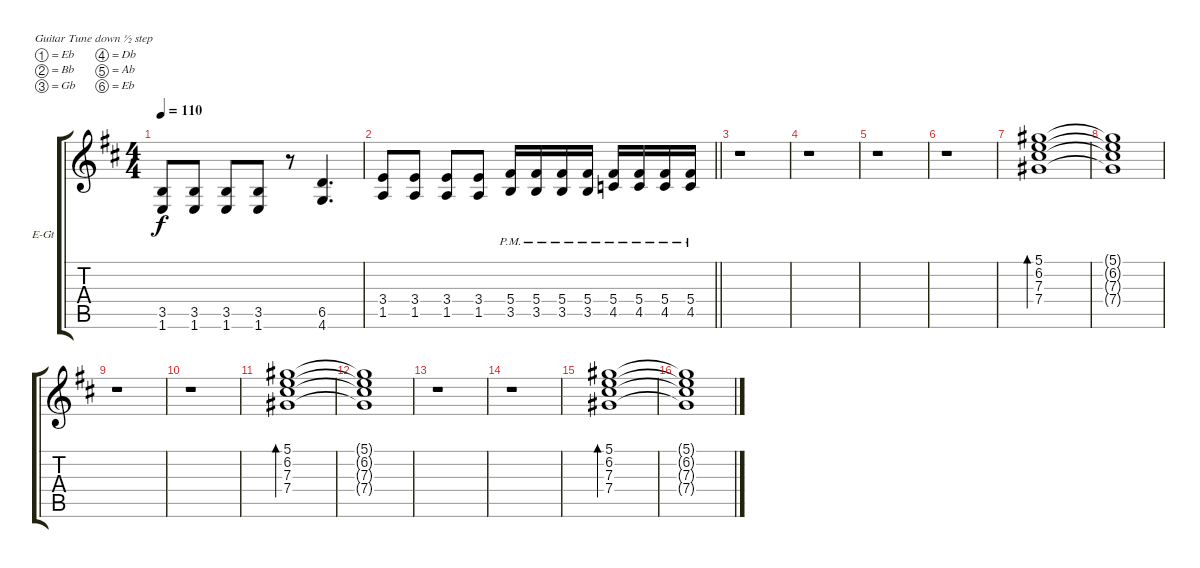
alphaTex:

\bracketExtendMode groupsimilarinstruments
\firstSystemTrackNameOrientation horizontal
\otherSystemsTrackNameOrientation horizontal
\track ("Untitled" "E-Gt") {instrument overdrivenguitar}
\staff {score tabs}
\tuning (Eb4 Bb3 Gb3 Db3 Ab2 Eb2)
\ts (4 4)
\tempo 110
\clef g2
\ks d
(3.5 1.6).8{dy f} (3.5 1.6).8 (3.5 1.6).8 (3.5 1.6).8 r.8 (6.5 4.6).4{d} |
\barLineRight lightlight
(3.4 1.5).8 (3.4 1.5).8 (3.4 1.5).8 (3.4 1.5).8 (5.4{pm} 3.5{pm}).16 (5.4{pm} 3.5{pm}).16 (5.4{pm} 3.5{pm}).16 (5.4{pm} 3.5{pm}).16 (5.4{pm} 4.5{pm}).16 (5.4{pm} 4.5{pm}).16 (5.4{pm} 4.5{pm}).16 (5.4{pm} 4.5{pm}).16 |
\section ("" " ")
r.1 |
r.1 |
r.1 |
r.1 |
(5.1 6.2 7.3 7.4).1{bd 30} |
(5.1{t} 6.2{t} 7.3{t} 7.4{t}).1 |
r.1 |
r.1 |
(5.1 6.2 7.3 7.4).1{bd 30} |
(5.1{t} 6.2{t} 7.3{t} 7.4{t}).1 |
r.1 |
r.1 |
(5.1 6.2 7.3 7.4).1{bd 30} |
(5.1{t} 6.2{t} 7.3{t} 7.4{t}).1
